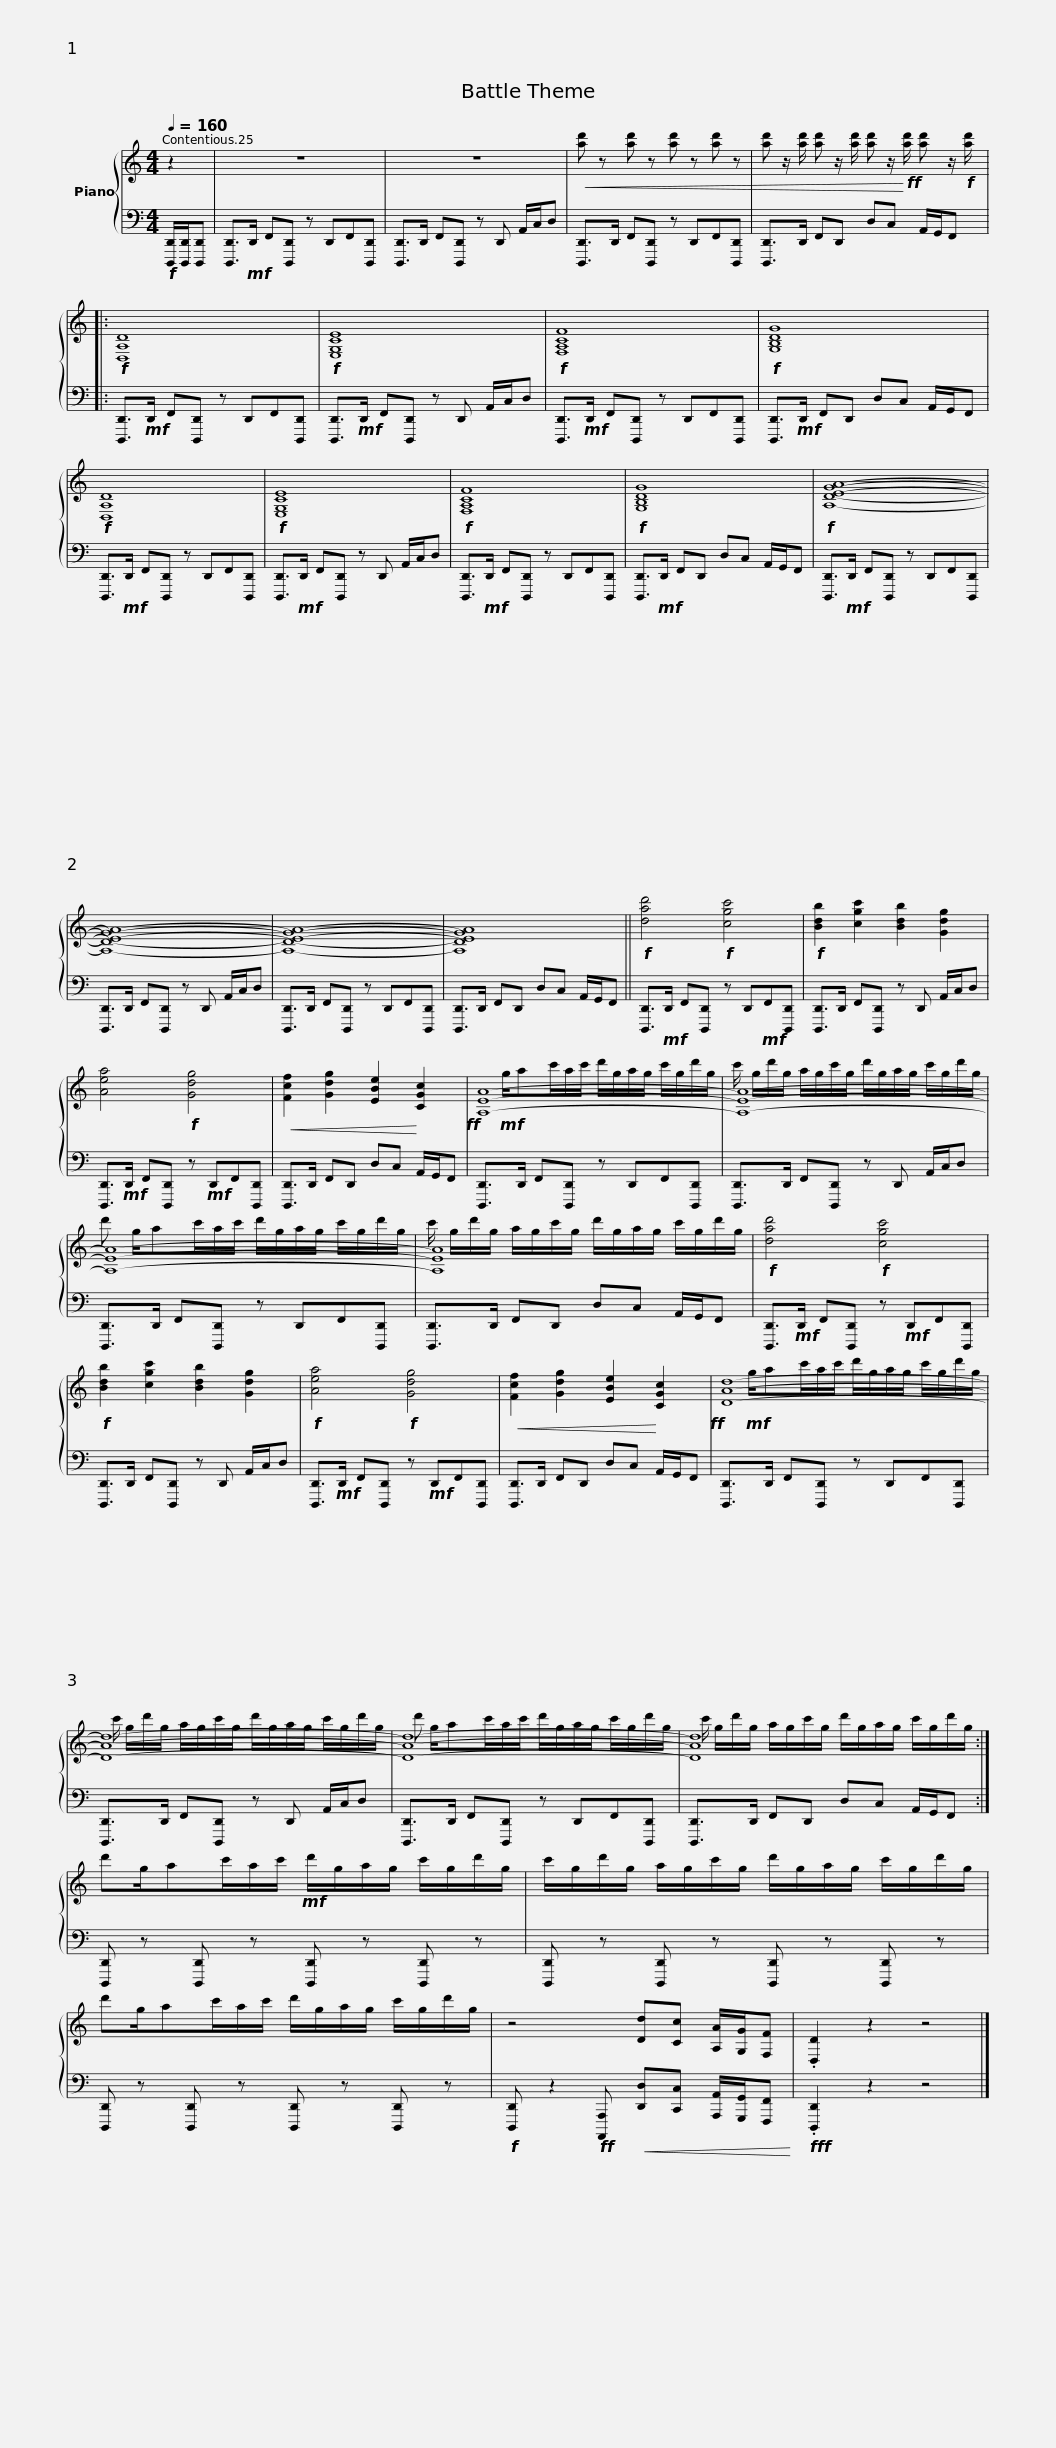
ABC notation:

X:1
%%score { ( 1 3 ) | 2 }
L:1/8
Q:1/4=160
M:4/4
I:linebreak $
K:C
V:1 treble
V:3 treble
V:2 bass
V:1
 z2 | z8 | z8 |$!<(! [ad'] z [ad'] z [ad'] z [ad'] z | [ad'] z/ [ad']/ [ad'] z/ [ad']/ [ad'] z/!<)!!ff! [ad']/ [ad'] z/!f! [ad']/ |: %5
!f! [D,A,D]8 |$!f! [E,G,CE]8 |!f! [F,A,CF]8 |!f! [G,B,DG]8 |$!f! [D,A,D]8 | %10
!f! [E,G,CE]8 |!f! [F,A,CF]8 |$!f! [G,B,DG]8 |!f! [A,DEGA]8- | [A,DEGA]8- |$ %15
 [A,DEGA]8- | [A,DEGA]8 ||!f! [dad']4!f! [cgc']4 |$!f! [Bdb]2 [cgc']2 [Bdb]2 [Gdg]2 | [Aea]4!f! [Gdg]4 | %20
!<(! [Fcf]2 [Gdg]2 [EBe]2!<)! [CGc]2!ff! |$ [A,EA]8- | [A,EA]8- |$ [A,EA]8- | [A,EA]8 |$ %25
!f! [dad']4!f! [cgc']4 |!f! [Bdb]2 [cgc']2 [Bdb]2 [Gdg]2 |$!f! [Aea]4!f! [Gdg]4 |!<(! [Fcf]2 [Gdg]2 [EBe]2!<)! [CGc]2!ff! | [DAd]8- |$ %30
 [DAd]8- | [DAd]8- |$ [DAd]8 :|!mf! x8 |$ x8 | %35
 x8 |$ x8 | x8 |] %38
V:2
!f! [D,,,D,,]/[D,,,D,,]/[D,,,D,,] | [D,,,D,,]>!mf!D,, F,,[D,,,D,,] z D,,F,,[D,,,D,,] | [D,,,D,,]>D,, F,,[D,,,D,,] z D,, A,,/C,/D, |$ [D,,,D,,]>D,, F,,[D,,,D,,] z D,,F,,[D,,,D,,] | [D,,,D,,]>D,, F,,D,, D,C, A,,/G,,/F,, |: %5
 [D,,,D,,]>!mf!D,, F,,[D,,,D,,] z D,,F,,[D,,,D,,] |$ [D,,,D,,]>!mf!D,, F,,[D,,,D,,] z D,, A,,/C,/D, | [D,,,D,,]>!mf!D,, F,,[D,,,D,,] z D,,F,,[D,,,D,,] | [D,,,D,,]>!mf!D,, F,,D,, D,C, A,,/G,,/F,, |$ [D,,,D,,]>!mf!D,, F,,[D,,,D,,] z D,,F,,[D,,,D,,] | %10
 [D,,,D,,]>!mf!D,, F,,[D,,,D,,] z D,, A,,/C,/D, | [D,,,D,,]>!mf!D,, F,,[D,,,D,,] z D,,F,,[D,,,D,,] |$ [D,,,D,,]>!mf!D,, F,,D,, D,C, A,,/G,,/F,, | [D,,,D,,]>!mf!D,, F,,[D,,,D,,] z D,,F,,[D,,,D,,] | [D,,,D,,]>D,, F,,[D,,,D,,] z D,, A,,/C,/D, |$ %15
 [D,,,D,,]>D,, F,,[D,,,D,,] z D,,F,,[D,,,D,,] | [D,,,D,,]>D,, F,,D,, D,C, A,,/G,,/F,, || [D,,,D,,]>!mf!D,, F,,[D,,,D,,] z D,,!mf!F,,[D,,,D,,] |$ [D,,,D,,]>D,, F,,[D,,,D,,] z D,, A,,/C,/D, | [D,,,D,,]>!mf!D,, F,,[D,,,D,,] z!mf! D,,F,,[D,,,D,,] | %20
 [D,,,D,,]>D,, F,,D,, D,C, A,,/G,,/F,, |$ [D,,,D,,]>D,, F,,[D,,,D,,] z D,,F,,[D,,,D,,] | [D,,,D,,]>D,, F,,[D,,,D,,] z D,, A,,/C,/D, |$ [D,,,D,,]>D,, F,,[D,,,D,,] z D,,F,,[D,,,D,,] | [D,,,D,,]>D,, F,,D,, D,C, A,,/G,,/F,, |$ %25
 [D,,,D,,]>!mf!D,, F,,[D,,,D,,] z!mf! D,,F,,[D,,,D,,] | [D,,,D,,]>D,, F,,[D,,,D,,] z D,, A,,/C,/D, |$ [D,,,D,,]>!mf!D,, F,,[D,,,D,,] z!mf! D,,F,,[D,,,D,,] | [D,,,D,,]>D,, F,,D,, D,C, A,,/G,,/F,, | [D,,,D,,]>D,, F,,[D,,,D,,] z D,,F,,[D,,,D,,] |$ %30
 [D,,,D,,]>D,, F,,[D,,,D,,] z D,, A,,/C,/D, | [D,,,D,,]>D,, F,,[D,,,D,,] z D,,F,,[D,,,D,,] |$ [D,,,D,,]>D,, F,,D,, D,C, A,,/G,,/F,, :| [D,,,D,,] z [D,,,D,,] z [D,,,D,,] z [D,,,D,,] z |$ [D,,,D,,] z [D,,,D,,] z [D,,,D,,] z [D,,,D,,] z | %35
 [D,,,D,,] z [D,,,D,,] z [D,,,D,,] z [D,,,D,,] z |$!f! [D,,,D,,] z2!ff! [A,,,,A,,,]!<(! [D,,D,][C,,C,] [A,,,A,,]/[G,,,G,,]/[F,,,F,,]!<)! |!fff! .[D,,,D,,]2 z2 z4 |] %38
V:3
 x2 | x8 | x8 |$ x8 | x8 |: %5
 x8 |$ x8 | x8 | x8 |$ x8 | %10
 x8 | x8 |$ x8 | x8 | x8 |$ %15
 x8 | x8 || x8 |$ x8 | x8 | %20
 x8 |$ x!mf! g/ac'/a/c'/ d'/g/a/g/ c'/g/d'/g/ | c'/ g/d'/g/ a/g/c'/g/ d'/g/a/g/ c'/g/d'/g/ |$ d' g/ac'/a/c'/ d'/g/a/g/ c'/g/d'/g/ | c'/ g/d'/g/ a/g/c'/g/ d'/g/a/g/ c'/g/d'/g/ |$ %25
 x8 | x8 |$ x8 | x8 | x!mf! g/ac'/a/c'/ d'/g/a/g/ c'/g/d'/g/ |$ %30
 c'/ g/d'/g/ a/g/c'/g/ d'/g/a/g/ c'/g/d'/g/ | d' g/ac'/a/c'/ d'/g/a/g/ c'/g/d'/g/ |$ c'/ g/d'/g/ a/g/c'/g/ d'/g/a/g/ c'/g/d'/g/ :| d'g/ac'/a/c'/ d'/g/a/g/ c'/g/d'/g/ |$ c'/g/d'/g/ a/g/c'/g/ d'/g/a/g/ c'/g/d'/g/ | %35
 d'g/ac'/a/c'/ d'/g/a/g/ c'/g/d'/g/ |$ z4 [Dd][Cc] [A,A]/[G,G]/[F,F] | .[D,D]2 z2 z4 |] %38
